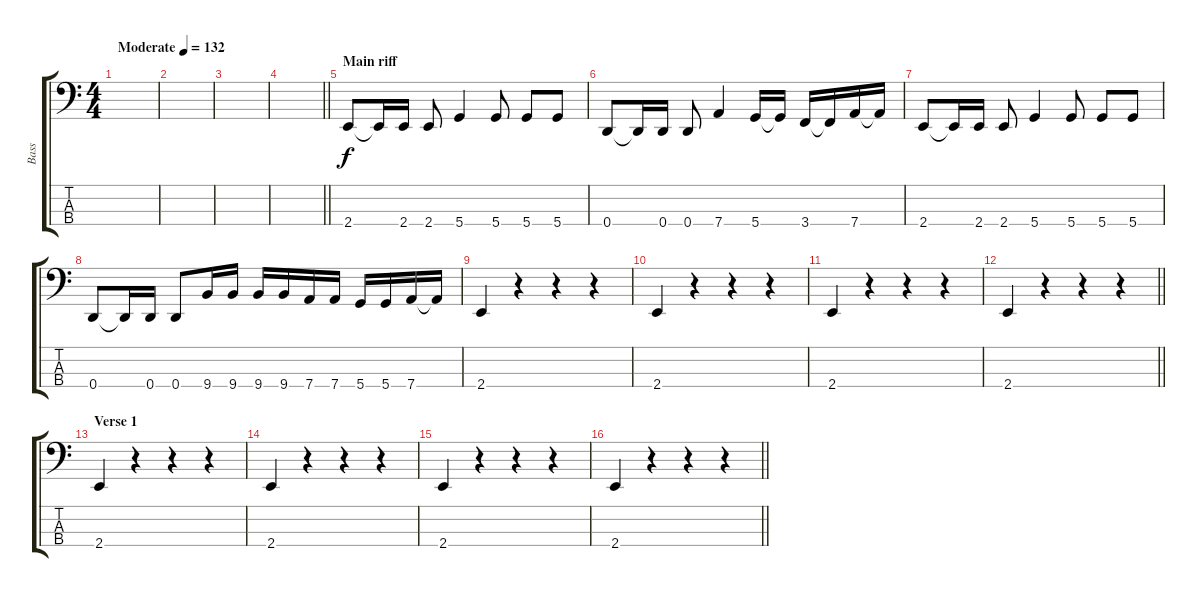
\track ("Bass" "Bass") {instrument electricbassfinger}
\staff {score tabs}
\tuning (G2 D2 A1 D1) {hide}
\ts (4 4)
\tempo (132 "Moderate")
\clef f4
\ks c
|
|
|
\barLineRight lightlight
|
\section ("" "Main riff")
2.4.8 2.4{t}.16 2.4.16 2.4.8 5.4.4 5.4.8 5.4.8 5.4.8 |
0.4.8 0.4{t}.16 0.4.16 0.4.8 7.4.4 5.4.16 5.4{t}.16 3.4.16 3.4{t}.16 7.4.16 7.4{t}.16 |
2.4.8 2.4{t}.16 2.4.16 2.4.8 5.4.4 5.4.8 5.4.8 5.4.8 |
0.4.8 0.4{t}.16 0.4.16 0.4.8 9.4.16 9.4.16 9.4.16 9.4.16 7.4.16 7.4.16 5.4.16 5.4.16 7.4.16 7.4{t}.16 |
2.4.4 r.4 r.4 r.4 |
2.4.4 r.4 r.4 r.4 |
2.4.4 r.4 r.4 r.4 |
\barLineRight lightlight
2.4.4 r.4 r.4 r.4 |
\section ("" "Verse 1")
2.4.4 r.4 r.4 r.4 |
2.4.4 r.4 r.4 r.4 |
2.4.4 r.4 r.4 r.4 |
\barLineRight lightlight
2.4.4 r.4 r.4 r.4
